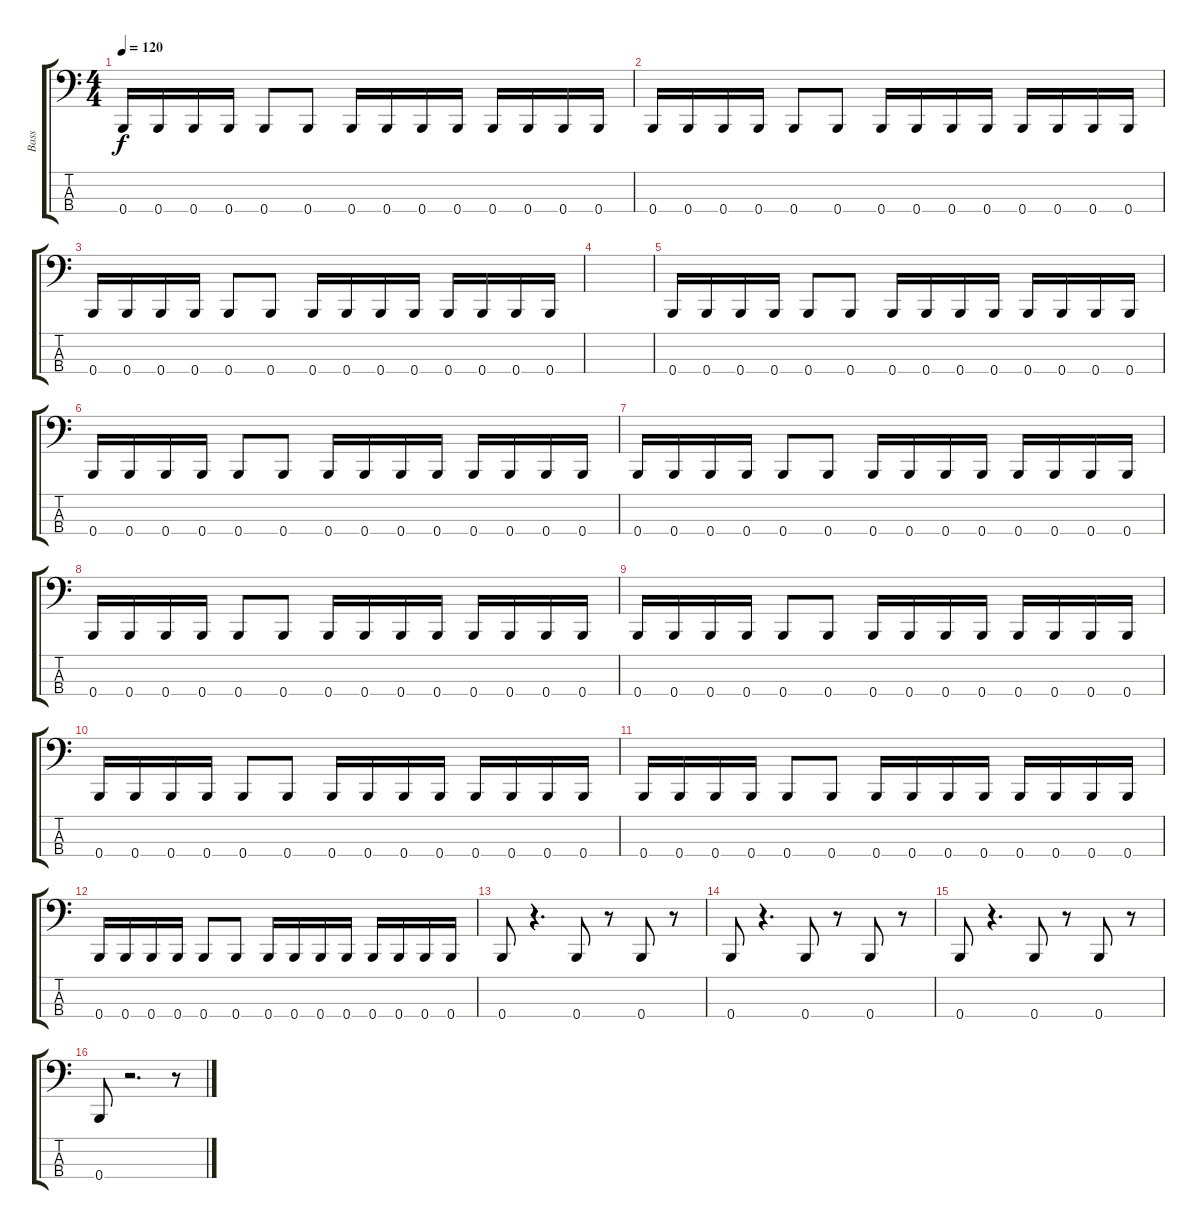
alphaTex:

\track ("Bass" "Bass") {instrument electricbassfinger}
\staff {score tabs}
\tuning (E2 B1 Gb1 B0) {hide}
\ts (4 4)
\tempo 120
\clef f4
\ks c
0.4.16{dy f} 0.4.16 0.4.16 0.4.16 0.4.8 0.4.8 0.4.16 0.4.16 0.4.16 0.4.16 0.4.16 0.4.16 0.4.16 0.4.16 |
0.4.16 0.4.16 0.4.16 0.4.16 0.4.8 0.4.8 0.4.16 0.4.16 0.4.16 0.4.16 0.4.16 0.4.16 0.4.16 0.4.16 |
0.4.16 0.4.16 0.4.16 0.4.16 0.4.8 0.4.8 0.4.16 0.4.16 0.4.16 0.4.16 0.4.16 0.4.16 0.4.16 0.4.16 |
|
0.4.16 0.4.16 0.4.16 0.4.16 0.4.8 0.4.8 0.4.16 0.4.16 0.4.16 0.4.16 0.4.16 0.4.16 0.4.16 0.4.16 |
0.4.16 0.4.16 0.4.16 0.4.16 0.4.8 0.4.8 0.4.16 0.4.16 0.4.16 0.4.16 0.4.16 0.4.16 0.4.16 0.4.16 |
0.4.16 0.4.16 0.4.16 0.4.16 0.4.8 0.4.8 0.4.16 0.4.16 0.4.16 0.4.16 0.4.16 0.4.16 0.4.16 0.4.16 |
0.4.16 0.4.16 0.4.16 0.4.16 0.4.8 0.4.8 0.4.16 0.4.16 0.4.16 0.4.16 0.4.16 0.4.16 0.4.16 0.4.16 |
0.4.16 0.4.16 0.4.16 0.4.16 0.4.8 0.4.8 0.4.16 0.4.16 0.4.16 0.4.16 0.4.16 0.4.16 0.4.16 0.4.16 |
0.4.16 0.4.16 0.4.16 0.4.16 0.4.8 0.4.8 0.4.16 0.4.16 0.4.16 0.4.16 0.4.16 0.4.16 0.4.16 0.4.16 |
0.4.16 0.4.16 0.4.16 0.4.16 0.4.8 0.4.8 0.4.16 0.4.16 0.4.16 0.4.16 0.4.16 0.4.16 0.4.16 0.4.16 |
0.4.16 0.4.16 0.4.16 0.4.16 0.4.8 0.4.8 0.4.16 0.4.16 0.4.16 0.4.16 0.4.16 0.4.16 0.4.16 0.4.16 |
0.4.8 r.4{d} 0.4.8 r.8 0.4.8 r.8 |
0.4.8 r.4{d} 0.4.8 r.8 0.4.8 r.8 |
0.4.8 r.4{d} 0.4.8 r.8 0.4.8 r.8 |
0.4.8 r.2{d} r.8
